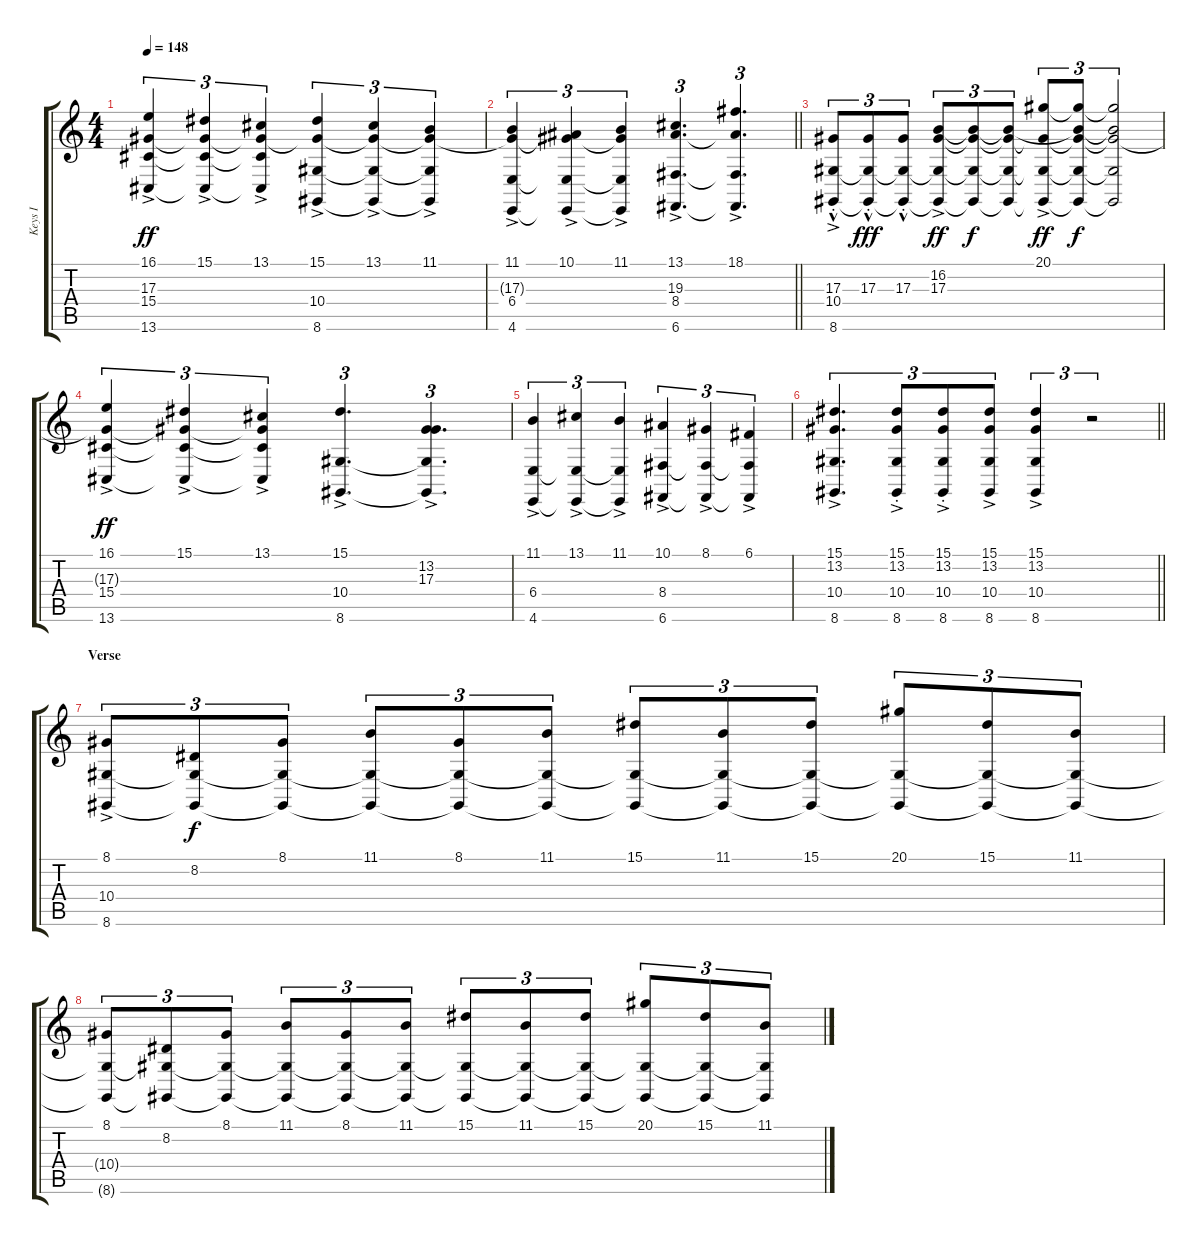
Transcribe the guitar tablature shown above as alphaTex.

\track ("Keys I" "Keys I") {instrument stringensemble1}
\staff {score tabs}
\tuning (C4 G3 Eb3 Bb2 F2 C2) {hide}
\ts (4 4)
\tempo 148
\clef g2
\ks c
(16.1{ac} 17.3{ac} 15.4{ac} 13.6{ac}).4{tu (3 2) dy ff} (15.1{ac} 17.3{t} 15.4{t} 13.6{t}).4{tu (3 2)} (13.1{ac} 17.3{t} 15.4{t} 13.6{t}).4{tu (3 2)} (15.1{ac} 17.3{t} 10.4{ac} 8.6{ac}).4{tu (3 2)} (13.1{ac} 17.3{t} 10.4{t} 8.6{t}).4{tu (3 2)} (11.1{ac} 17.3{t} 10.4{t} 8.6{t}).4{tu (3 2)} |
\barLineRight lightlight
(11.1{ac} 17.3{t} 6.4{ac} 4.6{ac}).4{tu (3 2)} (10.1{ac} 17.3{t} 6.4{t} 4.6{t}).4{tu (3 2)} (11.1{ac} 17.3{t} 6.4{t} 4.6{t}).4{tu (3 2)} (13.1{ac} 19.3{ac} 8.4{ac} 6.6{ac}).4{d tu (3 2)} (18.1{ac} 19.3{t} 8.4{t} 6.6{t}).4{d tu (3 2)} |
\section ("" "")
(17.3{hac st} 10.4{ac} 8.6{ac}).8{tu (3 2)} (17.3{hac st} 10.4{t} 8.6{t}).8{tu (3 2) dy fff} (17.3{hac st} 10.4{t} 8.6{t}).8{tu (3 2)} (16.2{ac} 17.3{ac} 10.4{t} 8.6{t}).8{tu (3 2) dy ff} (16.2{t} 17.3{t} 10.4{t} 8.6{t}).8{tu (3 2) dy f} (16.2{t} 17.3{t} 10.4{t} 8.6{t}).8{tu (3 2)} (20.1{ac} 17.3{t} 10.4{t} 8.6{t}).8{tu (3 2) dy ff} (20.1{t} 16.2{t} 17.3{t} 10.4{t} 8.6{t}).8{tu (3 2) dy f} (20.1{t} 16.2{t} 17.3{t} 10.4{t} 8.6{t}).2{tu (3 2)} |
(16.1{ac} 17.3{t} 15.4{ac} 13.6{ac}).4{tu (3 2) dy ff} (15.1{ac} 17.3{t} 15.4{t} 13.6{t}).4{tu (3 2)} (13.1{ac} 17.3{t} 15.4{t} 13.6{t}).4{tu (3 2)} (15.1{ac} 10.4{ac} 8.6{ac}).4{d tu (3 2)} (13.2{ac} 17.3{ac} 10.4{t} 8.6{t}).4{d tu (3 2)} |
(11.1{ac} 6.4{ac} 4.6{ac}).4{tu (3 2)} (13.1{ac} 6.4{t} 4.6{t}).4{tu (3 2)} (11.1{ac} 6.4{t} 4.6{t}).4{tu (3 2)} (10.1{ac} 8.4{ac} 6.6{ac}).4{tu (3 2)} (8.1{ac} 8.4{t} 6.6{t}).4{tu (3 2)} (6.1{ac} 8.4{t} 6.6{t}).4{tu (3 2)} |
\barLineRight lightlight
(15.1{ac} 13.2{ac} 10.4{ac} 8.6{ac}).4{d tu (3 2)} (15.1{ac st} 13.2{ac st} 10.4{ac st} 8.6{ac st}).8{tu (3 2)} (15.1{ac st} 13.2{ac st} 10.4{ac st} 8.6{ac st}).8{tu (3 2)} (15.1{ac} 13.2{ac} 10.4{ac} 8.6{ac}).8{tu (3 2)} (15.1{ac} 13.2{ac} 10.4{ac} 8.6{ac}).4{tu (3 2)} r.2{tu (3 2)} |
\section ("" "Verse")
(8.1 10.4{ac} 8.6{ac}).8{tu (3 2)} (8.2 10.4{t} 8.6{t}).8{tu (3 2) dy f} (8.1 10.4{t} 8.6{t}).8{tu (3 2)} (11.1 10.4{t} 8.6{t}).8{tu (3 2)} (8.1 10.4{t} 8.6{t}).8{tu (3 2)} (11.1 10.4{t} 8.6{t}).8{tu (3 2)} (15.1 10.4{t} 8.6{t}).8{tu (3 2)} (11.1 10.4{t} 8.6{t}).8{tu (3 2)} (15.1 10.4{t} 8.6{t}).8{tu (3 2)} (20.1 10.4{t} 8.6{t}).8{tu (3 2)} (15.1 10.4{t} 8.6{t}).8{tu (3 2)} (11.1 10.4{t} 8.6{t}).8{tu (3 2)} |
(8.1 10.4{t} 8.6{t}).8{tu (3 2)} (8.2 10.4{t} 8.6{t}).8{tu (3 2)} (8.1 10.4{t} 8.6{t}).8{tu (3 2)} (11.1 10.4{t} 8.6{t}).8{tu (3 2)} (8.1 10.4{t} 8.6{t}).8{tu (3 2)} (11.1 10.4{t} 8.6{t}).8{tu (3 2)} (15.1 10.4{t} 8.6{t}).8{tu (3 2)} (11.1 10.4{t} 8.6{t}).8{tu (3 2)} (15.1 10.4{t} 8.6{t}).8{tu (3 2)} (20.1 10.4{t} 8.6{t}).8{tu (3 2)} (15.1 10.4{t} 8.6{t}).8{tu (3 2)} (11.1 10.4{t} 8.6{t}).8{tu (3 2)}
